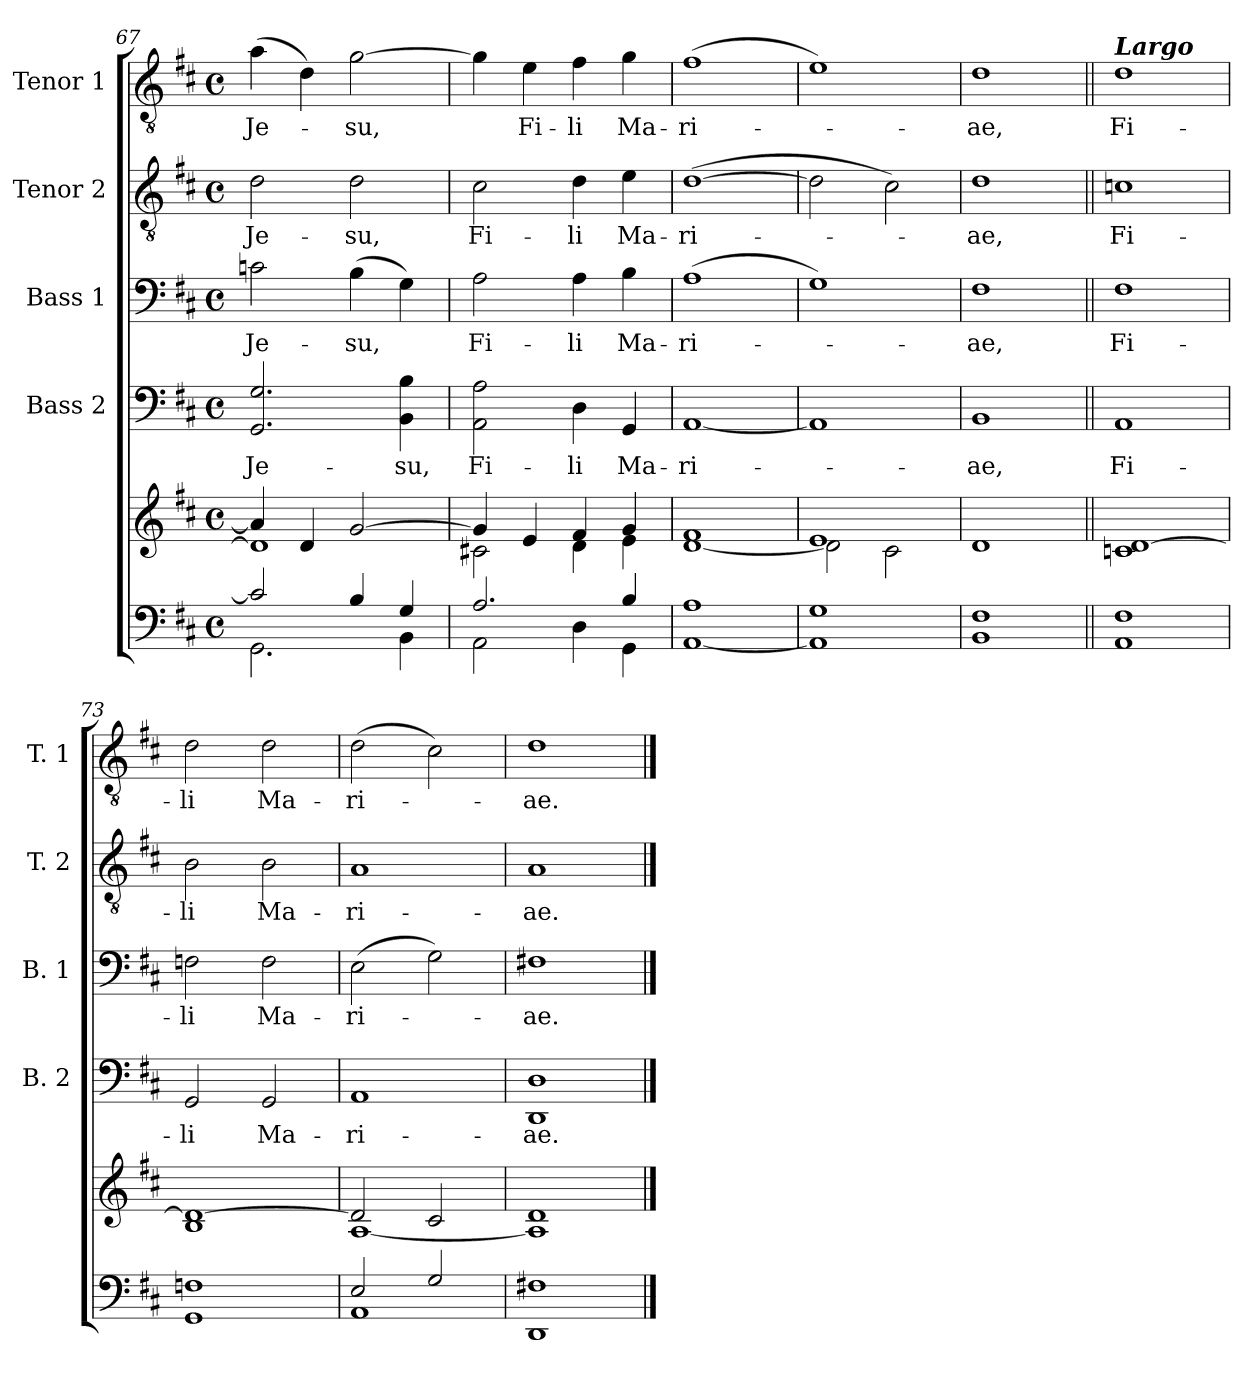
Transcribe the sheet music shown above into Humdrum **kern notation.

**kern	**kern	**kern	**text	**kern	**text	**kern	**text	**kern	**text
*part5	*part5	*part4	*part4	*part3	*part3	*part2	*part2	*part1	*part1
*staff6	*staff5	*staff4	*staff4	*staff3	*staff3	*staff2	*staff2	*staff1	*staff1
*	*	*I"Bass 2	*	*I"Bass 1	*	*I"Tenor 2	*	*I"Tenor 1	*
*	*	*I'B. 2	*	*I'B. 1	*	*I'T. 2	*	*I'T. 1	*
*clefF4	*clefG2	*clefF4	*	*clefF4	*	*clefGv2	*	*clefGv2	*
*k[f#c#]	*k[f#c#]	*k[f#c#]	*	*k[f#c#]	*	*k[f#c#]	*	*k[f#c#]	*
*D:	*D:	*D:	*	*D:	*	*D:	*	*D:	*
*M4/4	*M4/4	*M4/4	*	*M4/4	*	*M4/4	*	*M4/4	*
*met(c)	*met(c)	*met(c)	*	*met(c)	*	*met(c)	*	*met(c)	*
=67	=67	=67	=67	=67	=67	=67	=67	=67	=67
*^	*^	*	*	*	*	*	*	*	*
!	!	!	!	!	!LO:LY:b	!	!LO:LY:b	!	!LO:LY:b	!	!LO:LY:b
2c/]	2.GG\	4a/]	1d]	2.GG/ 2.G/	Je-	2cn\	Je-	2d\	Je-	(>4a\	Je-
.	.	4d/	.	.	.	.	.	.	.	4d\)	.
!	!	!	!	!	!	!	!LO:LY:b	!	!LO:LY:b	!	!LO:LY:b
4B/	.	[>2g/	.	.	.	(>4B\	-su,	2d\	-su,	[2g\	-su,
!	!	!	!	!	!LO:LY:b	!	!	!	!	!	!
4G/	4BB\	.	.	4BB\ 4B\	-su,	4G\)	.	.	.	.	.
!!LO:LB:g=z
=68	=68	=68	=68	=68	=68	=68	=68	=68	=68	=68	=68
!	!	!	!	!	!LO:LY:b	!	!LO:LY:b	!	!LO:LY:b	!	!
2.A/	2AA\	4g/]	2c#X\	2AA\ 2A\	Fi-	2A\	Fi-	2c#\	Fi-	4g\]	.
!	!	!	!	!	!	!	!	!	!	!	!LO:LY:b
.	.	4e/	.	.	.	.	.	.	.	4e\	Fi-
!	!	!	!	!	!LO:LY:b	!	!LO:LY:b	!	!LO:LY:b	!	!LO:LY:b
.	4D\	4f#/	4d\	4D\	-li	4A\	-li	4d\	-li	4f#\	-li
!	!	!	!	!	!LO:LY:b	!	!LO:LY:b	!	!LO:LY:b	!	!LO:LY:b
4B/	4GG\	4g/	4e\	4GG/	Ma-	4B\	Ma-	4e\	Ma-	4g\	Ma-
=69	=69	=69	=69	=69	=69	=69	=69	=69	=69	=69	=69
!	!	!	!	!	!LO:LY:b	!	!LO:LY:b	!	!LO:LY:b	!	!LO:LY:b
1A	[<1AA	1f#	[<1d	[1AA	-ri-	(>1A	-ri-	(>[1d	-ri-	(>1f#	-ri-
=70	=70	=70	=70	=70	=70	=70	=70	=70	=70	=70	=70
1G	1AA]	1e	2d\]	1AA]	.	1G)	.	2d\]	.	1e)	.
.	.	.	2c#\	.	.	.	.	2c#\)	.	.	.
=71	=71	=71	=71	=71	=71	=71	=71	=71	=71	=71	=71
!	!	!	!	!	!LO:LY:b	!	!LO:LY:b	!	!LO:LY:b	!	!LO:LY:b
*	*	*v	*v	*	*	*	*	*	*	*	*
1F#	1BB	1d	1BB	-ae,	1F#	-ae,	1d	-ae,	1d	-ae,
=72||	=72||	=72||	=72||	=72||	=72||	=72||	=72||	=72||	=72||	=72||
!	!	!	!	!	!	!	!	!	!LO:TX:a:Bi:t=Largo	!
!	!	!	!	!LO:LY:b	!	!LO:LY:b	!	!LO:LY:b	!	!LO:LY:b
1F#	1AA	1cn [1d	1AA	Fi-	1F#	Fi-	1cn	Fi-	1d	Fi-
=73	=73	=73	=73	=73	=73	=73	=73	=73	=73	=73
!	!	!	!	!LO:LY:b	!	!LO:LY:b	!	!LO:LY:b	!	!LO:LY:b
1Fn	1GG	1B 1d_	2GG/	-li	2Fn\	-li	2B\	-li	2d\	-li
!	!	!	!	!LO:LY:b	!	!LO:LY:b	!	!LO:LY:b	!	!LO:LY:b
.	.	.	2GG/	Ma-	2F\	Ma-	2B\	Ma-	2d\	Ma-
=74	=74	=74	=74	=74	=74	=74	=74	=74	=74	=74
*	*	*^	*	*	*	*	*	*	*	*
!	!	!	!	!	!LO:LY:b	!	!LO:LY:b	!	!LO:LY:b	!	!LO:LY:b
2E/	1AA	2d/]	[<1A	1AA	-ri-	(>2E\	-ri-	1A	-ri-	(>2d\	-ri-
2G/	.	2c#/	.	.	.	2G\)	.	.	.	2c#\)	.
=75	=75	=75	=75	=75	=75	=75	=75	=75	=75	=75	=75
!	!	!	!	!	!LO:LY:b	!	!LO:LY:b	!	!LO:LY:b	!	!LO:LY:b
1F#X	1DD	1d	1A]	1DD 1D	-ae.	1F#X	-ae.	1A	-ae.	1d	-ae.
*v	*v	*	*	*	*	*	*	*	*	*	*
*	*v	*v	*	*	*	*	*	*	*	*
==	==	==	==	==	==	==	==	==	==
*-	*-	*-	*-	*-	*-	*-	*-	*-	*-
